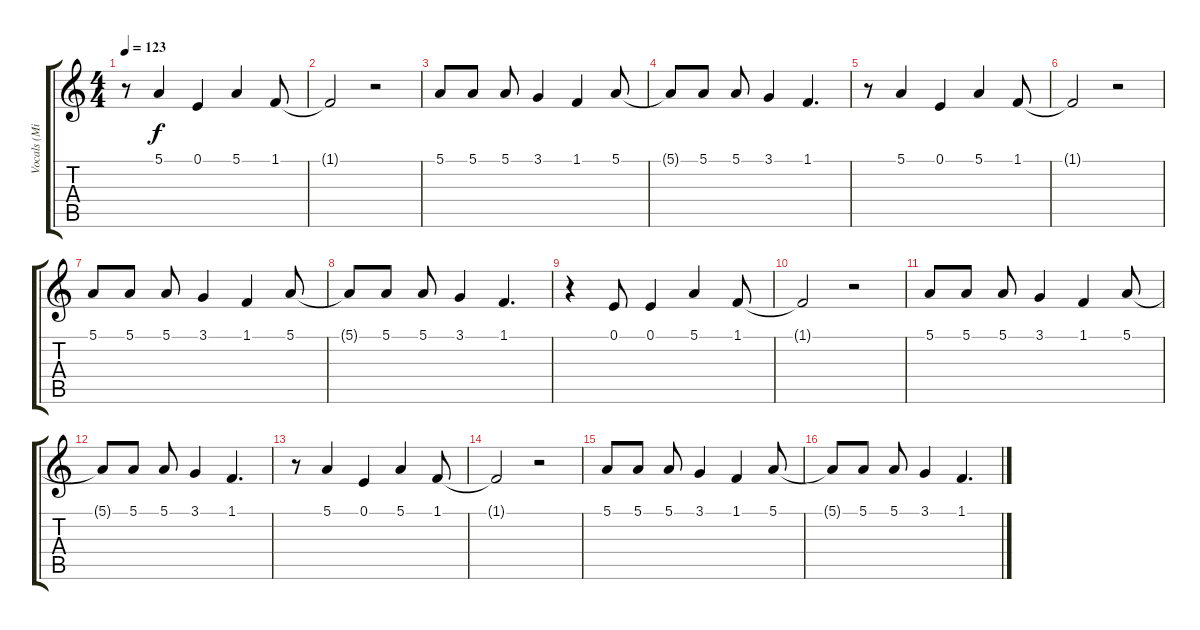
\track ("Vocals (Michelle)" "Vocals (Mi") {instrument lead6voice}
\staff {score tabs}
\tuning (E4 B3 G3 D3 A2 E2) {hide}
\ts (4 4)
\tempo 123
\clef g2
\ks c
r.8{dy f} 5.1.4 0.1.4 5.1.4 1.1.8 |
1.1{t}.2 r.2 |
5.1.8 5.1.8 5.1.8 3.1.4 1.1.4 5.1.8 |
5.1{t}.8 5.1.8 5.1.8 3.1.4 1.1.4{d} |
r.8 5.1.4 0.1.4 5.1.4 1.1.8 |
1.1{t}.2 r.2 |
5.1.8 5.1.8 5.1.8 3.1.4 1.1.4 5.1.8 |
5.1{t}.8 5.1.8 5.1.8 3.1.4 1.1.4{d} |
r.4 0.1.8 0.1.4 5.1.4 1.1.8 |
1.1{t}.2 r.2 |
5.1.8 5.1.8 5.1.8 3.1.4 1.1.4 5.1.8 |
5.1{t}.8 5.1.8 5.1.8 3.1.4 1.1.4{d} |
r.8 5.1.4 0.1.4 5.1.4 1.1.8 |
1.1{t}.2 r.2 |
5.1.8 5.1.8 5.1.8 3.1.4 1.1.4 5.1.8 |
5.1{t}.8 5.1.8 5.1.8 3.1.4 1.1.4{d}
